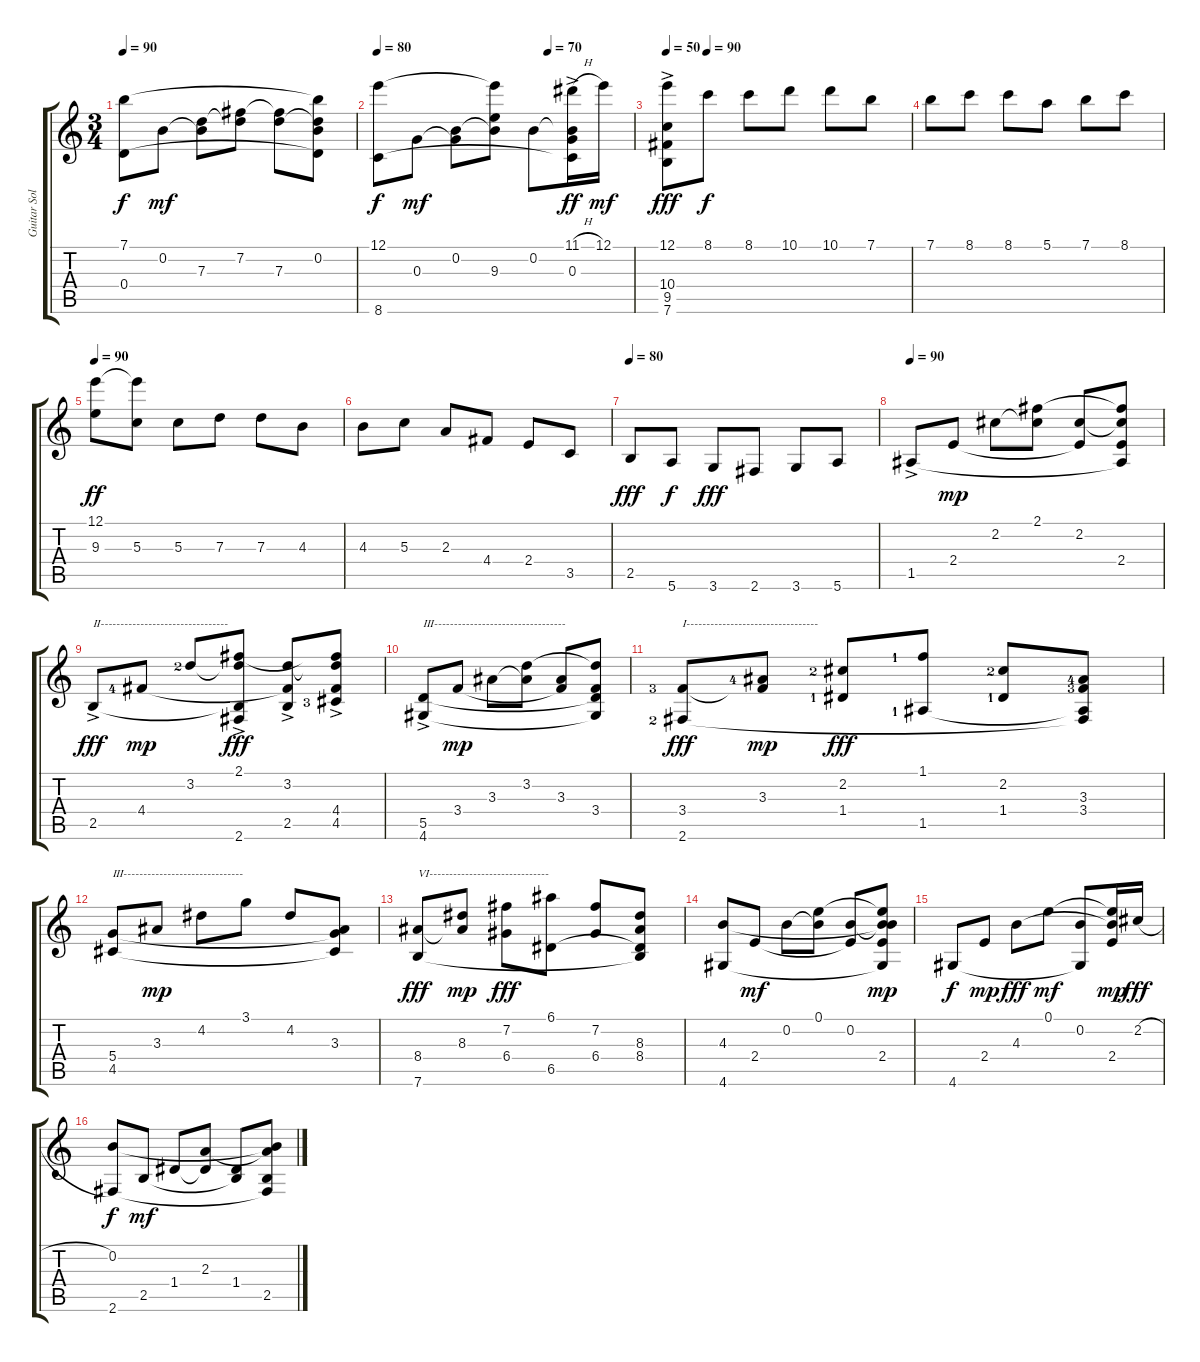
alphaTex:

\track ("Guitar Solo" "Guitar Sol") {instrument acousticguitarnylon}
\staff {score tabs}
\tuning (E4 B3 G3 D3 A2 E2) {hide}
\ts (3 4)
\tempo 90
\clef g2
\ks c
(7.1 0.4).8{dy f} 0.2.8{dy mf} (0.2{t} 7.3).8 (7.2 7.3{t}).8 (7.2{t} 7.3).8 (7.1{t} 0.2 7.3{t} 0.4{t}).8 |
\tempo 80
\tempo (70 0.6666666666666666)
(12.1 8.6).8{dy f} 0.3.8{dy mf} (0.2 0.3{t}).8 (12.1{t} 0.2{t} 9.3).8 0.2.8 (11.1{h ac} 0.2{t} 0.3 8.6{t}).16{dy ff} 12.1.16{dy mf} |
\tempo 50
\tempo (90 0.16666666666666666)
(12.1{ac} 10.4 9.5 7.6).8{dy fff} 8.1.8{dy f} 8.1.8 10.1.8 10.1.8 7.1.8 |
7.1.8 8.1.8 8.1.8 5.1.8 7.1.8 8.1.8 |
\tempo 90
(12.1 9.3).8{dy ff} (12.1{t} 5.3).8 5.3.8 7.3.8 7.3.8 4.3.8 |
4.3.8 5.3.8 2.3.8 4.4.8 2.4.8 3.5.8 |
\tempo 80
2.5.8{dy fff} 5.6.8{dy f} 3.6.8{dy fff} 2.6.8 3.6.8 5.6.8 |
\tempo 90
1.5{ac}.8 2.4.8{dy mp} 2.2.8 (2.1 2.2{t}).8 (2.2 2.4{t}).8 (2.1{t} 2.2{t} 2.4 1.5{t}).8 |
2.5{ac}.8{txt "II--------------------------------" dy fff} 4.4{lf 5}.8{dy mp} 3.2{lf 3}.8 (2.1 3.2{t} 2.5{t} 2.6{ac}).8{dy fff} (3.2 4.4{t} 2.5{ac}).8 (2.1{t} 3.2{t} 4.4 4.5{ac lf 4}).8 |
(5.5{ac} 4.6).8{txt "III---------------------------------"} 3.4.8{dy mp} 3.3.8 (3.2 3.3{t}).8 (3.3 3.4{t}).8 (3.2{t} 3.4 5.5{t} 4.6{t}).8 |
(3.4{lf 4} 2.6{lf 3}).8{txt "I---------------------------------" dy fff} (3.3{lf 5} 3.4{t}).8{dy mp} (2.2{lf 3} 1.4{lf 2}).8{dy fff} (1.1{lf 2} 1.5{lf 2}).8 (2.2{lf 3} 1.4{lf 2}).8 (3.3{lf 5} 3.4{lf 4} 1.5{t} 2.6{t}).8 |
(5.4 4.5).8{txt "III------------------------------"} 3.3.8{dy mp} 4.2.8 3.1.8 4.2.8 (3.3 5.4{t} 4.5{t}).8 |
(8.4 7.6).8{txt "VI------------------------------" dy fff} (8.3 8.4{t}).8{dy mp} (7.2 6.4).8{dy fff} (6.1 6.5).8 (7.2 6.4).8 (8.3 8.4 6.5{t} 7.6{t}).8 |
(4.3 4.6).8 2.4.8{dy mf} 0.2.8 (0.1 0.2{t}).8 (0.2 2.4{t}).8 (0.1{t} 0.2{t} 4.3{t} 2.4 4.6{t}).8{dy mp} |
4.6.8{dy f} 2.4.8{dy mp} 4.3.8{dy fff} 0.1.8{dy mf} (0.2 4.6{t}).8 (0.1{t} 4.3{t} 2.4).16{dy mp} 2.2{h}.16{dy fff} |
(0.2 2.6).8{dy f} 2.5.8{dy mf} 1.4.8 (2.3 1.4{t}).8 (1.4 2.5{t}).8 (0.2{t} 2.3{t} 2.5 2.6{t}).8
